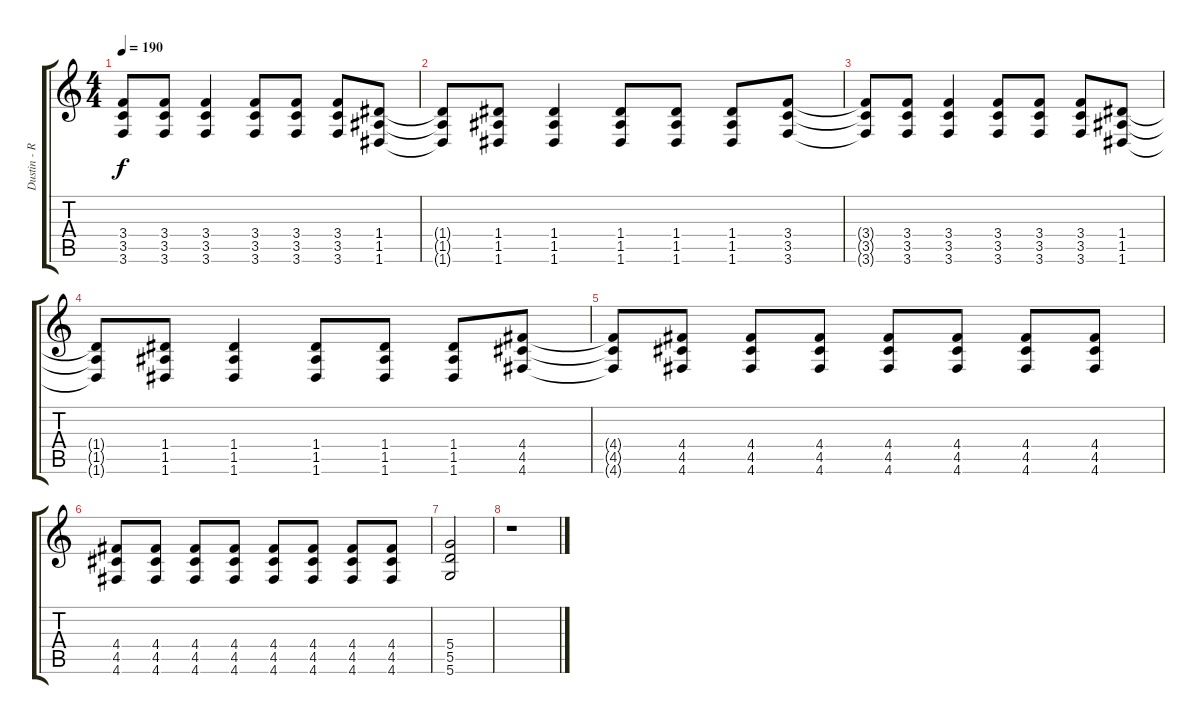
\track ("Dustin - Rythem" "Dustin - R") {instrument acousticguitarsteel}
\staff {score tabs}
\tuning (E4 B3 G3 D3 A2 D2) {hide}
\ts (4 4)
\tempo 190
\clef g2
\ks c
(3.4{t} 3.5{t} 3.6{t}).8{dy f} (3.4 3.5 3.6).8 (3.4 3.5 3.6).4 (3.4 3.5 3.6).8 (3.4 3.5 3.6).8 (3.4 3.5 3.6).8 (1.4 1.5 1.6).8 |
(1.4{t} 1.5{t} 1.6{t}).8 (1.4 1.5 1.6).8 (1.4 1.5 1.6).4 (1.4 1.5 1.6).8 (1.4 1.5 1.6).8 (1.4 1.5 1.6).8 (3.4 3.5 3.6).8 |
(3.4{t} 3.5{t} 3.6{t}).8 (3.4 3.5 3.6).8 (3.4 3.5 3.6).4 (3.4 3.5 3.6).8 (3.4 3.5 3.6).8 (3.4 3.5 3.6).8 (1.4 1.5 1.6).8 |
(1.4{t} 1.5{t} 1.6{t}).8 (1.4 1.5 1.6).8 (1.4 1.5 1.6).4 (1.4 1.5 1.6).8 (1.4 1.5 1.6).8 (1.4 1.5 1.6).8 (4.4 4.5 4.6).8 |
(4.4{t} 4.5{t} 4.6{t}).8 (4.4 4.5 4.6).8 (4.4 4.5 4.6).8 (4.4 4.5 4.6).8 (4.4 4.5 4.6).8 (4.4 4.5 4.6).8 (4.4 4.5 4.6).8 (4.4 4.5 4.6).8 |
(4.4 4.5 4.6).8 (4.4 4.5 4.6).8 (4.4 4.5 4.6).8 (4.4 4.5 4.6).8 (4.4 4.5 4.6).8 (4.4 4.5 4.6).8 (4.4 4.5 4.6).8 (4.4 4.5 4.6).8 |
(5.4 5.5 5.6).2 |
r.1
